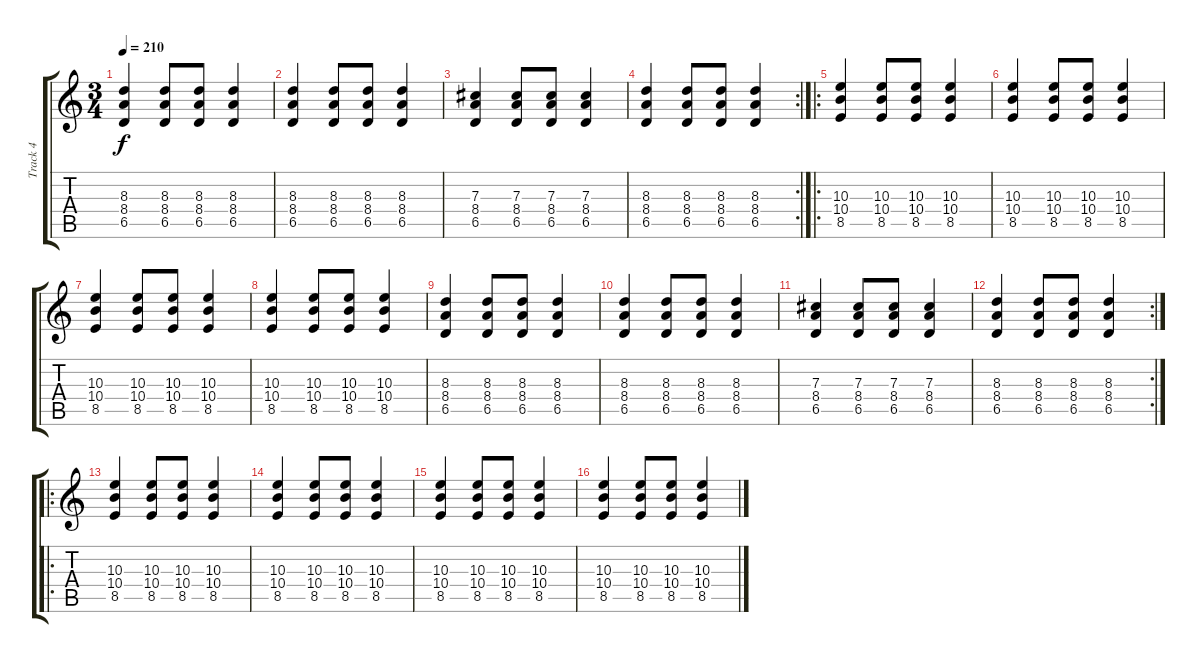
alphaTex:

\track ("Track 4" "Track 4") {instrument distortionguitar}
\staff {score tabs}
\tuning (Eb4 Bb3 Gb3 Db3 Ab2 Eb2) {hide}
\ts (3 4)
\tempo 210
\clef g2
\ks c
(8.3 8.4 6.5).4{dy f} (8.3 8.4 6.5).8 (8.3 8.4 6.5).8 (8.3 8.4 6.5).4 |
(8.3 8.4 6.5).4 (8.3 8.4 6.5).8 (8.3 8.4 6.5).8 (8.3 8.4 6.5).4 |
(7.3 8.4 6.5).4 (7.3 8.4 6.5).8 (7.3 8.4 6.5).8 (7.3 8.4 6.5).4 |
\rc 2
(8.3 8.4 6.5).4 (8.3 8.4 6.5).8 (8.3 8.4 6.5).8 (8.3 8.4 6.5).4 |
\ro
(10.3 10.4 8.5).4 (10.3 10.4 8.5).8 (10.3 10.4 8.5).8 (10.3 10.4 8.5).4 |
(10.3 10.4 8.5).4 (10.3 10.4 8.5).8 (10.3 10.4 8.5).8 (10.3 10.4 8.5).4 |
(10.3 10.4 8.5).4 (10.3 10.4 8.5).8 (10.3 10.4 8.5).8 (10.3 10.4 8.5).4 |
(10.3 10.4 8.5).4 (10.3 10.4 8.5).8 (10.3 10.4 8.5).8 (10.3 10.4 8.5).4 |
(8.3 8.4 6.5).4 (8.3 8.4 6.5).8 (8.3 8.4 6.5).8 (8.3 8.4 6.5).4 |
(8.3 8.4 6.5).4 (8.3 8.4 6.5).8 (8.3 8.4 6.5).8 (8.3 8.4 6.5).4 |
(7.3 8.4 6.5).4 (7.3 8.4 6.5).8 (7.3 8.4 6.5).8 (7.3 8.4 6.5).4 |
\rc 2
(8.3 8.4 6.5).4 (8.3 8.4 6.5).8 (8.3 8.4 6.5).8 (8.3 8.4 6.5).4 |
\ro
(10.3 10.4 8.5).4 (10.3 10.4 8.5).8 (10.3 10.4 8.5).8 (10.3 10.4 8.5).4 |
(10.3 10.4 8.5).4 (10.3 10.4 8.5).8 (10.3 10.4 8.5).8 (10.3 10.4 8.5).4 |
(10.3 10.4 8.5).4 (10.3 10.4 8.5).8 (10.3 10.4 8.5).8 (10.3 10.4 8.5).4 |
(10.3 10.4 8.5).4 (10.3 10.4 8.5).8 (10.3 10.4 8.5).8 (10.3 10.4 8.5).4
